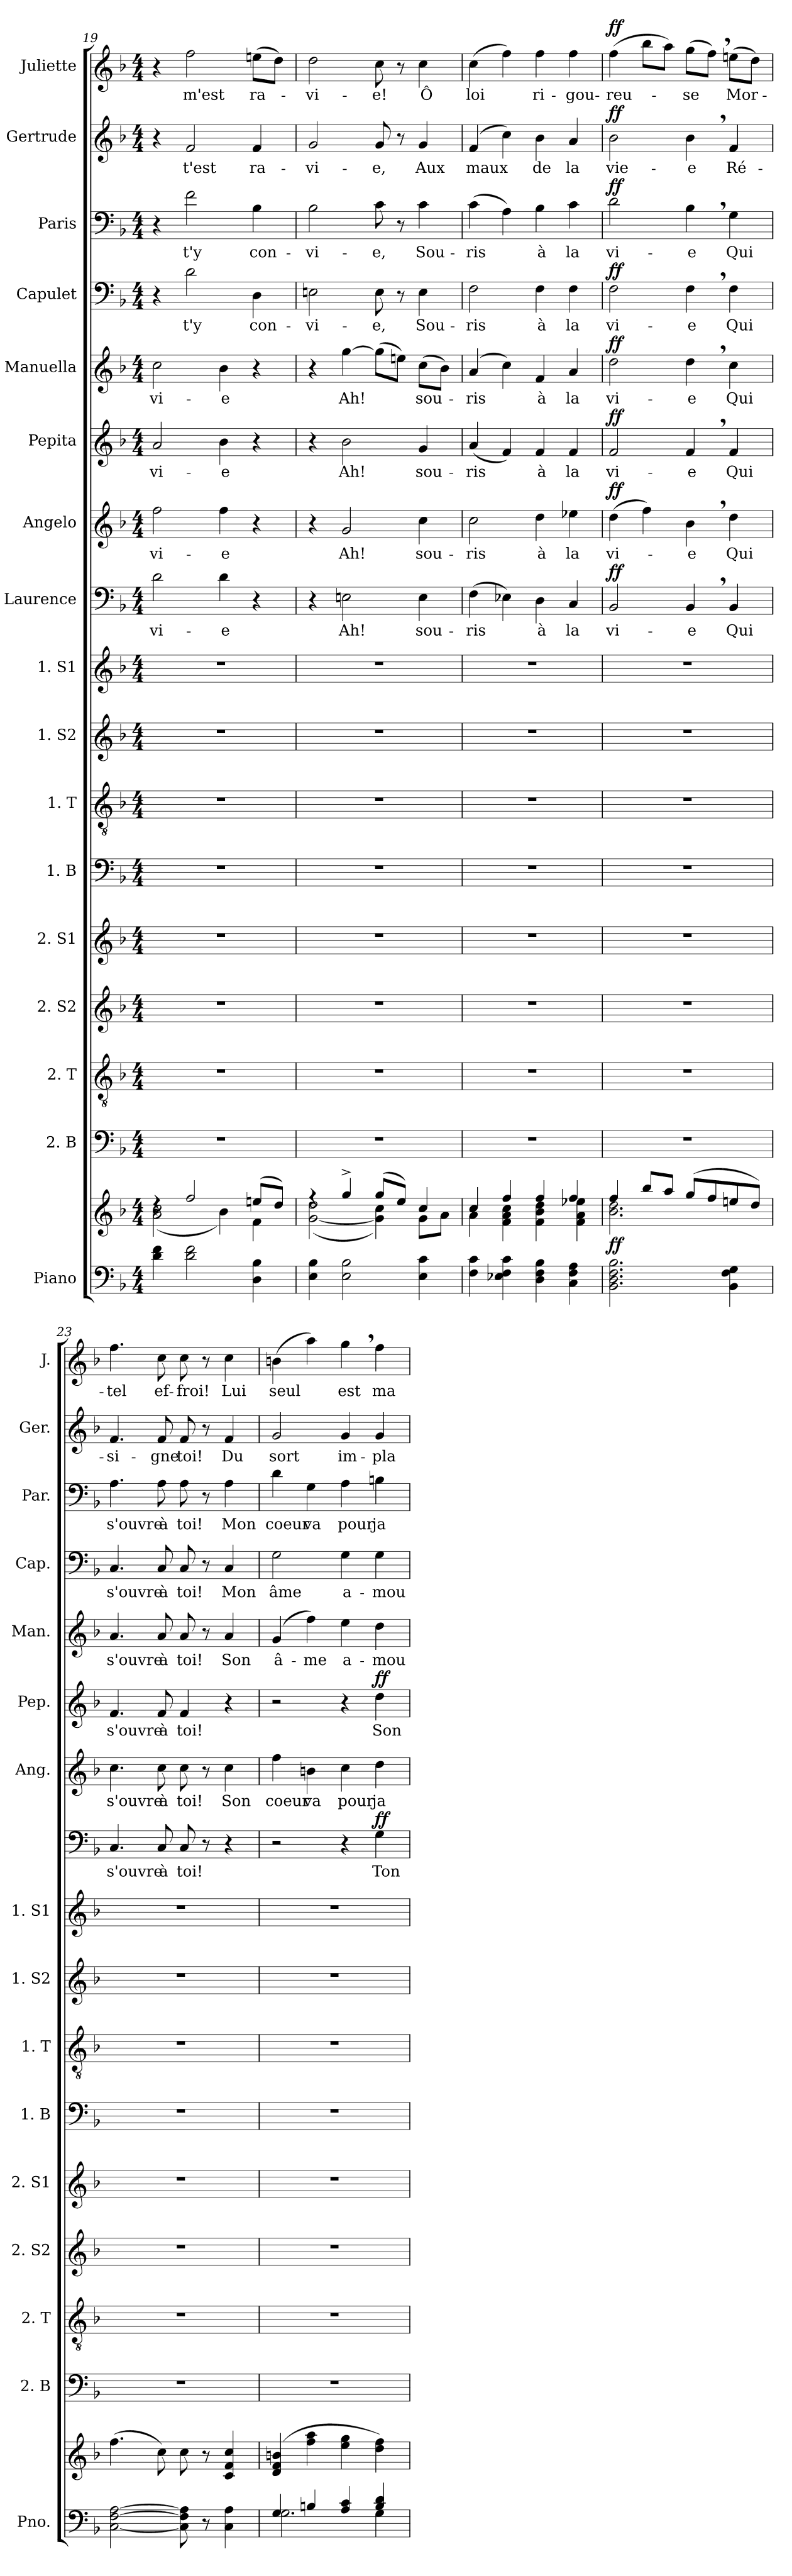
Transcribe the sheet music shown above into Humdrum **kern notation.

**kern	**kern	**dynam	**kern	**kern	**kern	**kern	**kern	**kern	**kern	**kern	**kern	**text	**dynam	**kern	**text	**dynam	**kern	**text	**dynam	**kern	**text	**dynam	**kern	**text	**dynam	**kern	**text	**dynam	**kern	**text	**dynam	**kern	**text	**dynam
*part17	*part17	*part17	*part16	*part15	*part14	*part13	*part12	*part11	*part10	*part9	*part8	*part8	*part8	*part7	*part7	*part7	*part6	*part6	*part6	*part5	*part5	*part5	*part4	*part4	*part4	*part3	*part3	*part3	*part2	*part2	*part2	*part1	*part1	*part1
*staff18	*staff17	*staff17/18	*staff16	*staff15	*staff14	*staff13	*staff12	*staff11	*staff10	*staff9	*staff8	*staff8	*staff8	*staff7	*staff7	*staff7	*staff6	*staff6	*staff6	*staff5	*staff5	*staff5	*staff4	*staff4	*staff4	*staff3	*staff3	*staff3	*staff2	*staff2	*staff2	*staff1	*staff1	*staff1
*I"Piano	*	*	*I"2. B	*I"2. T	*I"2. S2	*I"2. S1	*I"1. B	*I"1. T	*I"1. S2	*I"1. S1	*I"Laurence	*	*	*I"Angelo	*	*	*I"Pepita	*	*	*I"Manuella	*	*	*I"Capulet	*	*	*I"Paris	*	*	*I"Gertrude	*	*	*I"Juliette	*	*
*I'Pno.	*	*	*I'2. B	*I'2. T	*I'2. S2	*I'2. S1	*I'1. B	*I'1. T	*I'1. S2	*I'1. S1	*	*	*	*I'Ang.	*	*	*I'Pep.	*	*	*I'Man.	*	*	*I'Cap.	*	*	*I'Par.	*	*	*I'Ger.	*	*	*I'J.	*	*
*clefF4	*clefG2	*	*clefF4	*clefGv2	*clefG2	*clefG2	*clefF4	*clefGv2	*clefG2	*clefG2	*clefF4	*	*	*clefG2	*	*	*clefG2	*	*	*clefG2	*	*	*clefF4	*	*	*clefF4	*	*	*clefG2	*	*	*clefG2	*	*
*k[b-]	*k[b-]	*	*k[b-]	*k[b-]	*k[b-]	*k[b-]	*k[b-]	*k[b-]	*k[b-]	*k[b-]	*k[b-]	*	*	*k[b-]	*	*	*k[b-]	*	*	*k[b-]	*	*	*k[b-]	*	*	*k[b-]	*	*	*k[b-]	*	*	*k[b-]	*	*
*M4/4	*M4/4	*	*M4/4	*M4/4	*M4/4	*M4/4	*M4/4	*M4/4	*M4/4	*M4/4	*M4/4	*	*	*M4/4	*	*	*M4/4	*	*	*M4/4	*	*	*M4/4	*	*	*M4/4	*	*	*M4/4	*	*	*M4/4	*	*
=19	=19	=19	=19	=19	=19	=19	=19	=19	=19	=19	=19	=19	=19	=19	=19	=19	=19	=19	=19	=19	=19	=19	=19	=19	=19	=19	=19	=19	=19	=19	=19	=19	=19	=19
*	*^	*	*	*	*	*	*	*	*	*	*	*	*	*	*	*	*	*	*	*	*	*	*	*	*	*	*	*	*	*	*	*	*	*
!	!	!	!	!	!	!	!	!	!	!	!	!	!LO:LY:b	!	!	!LO:LY:b	!	!	!LO:LY:b	!	!	!LO:LY:b	!	!	!	!	!	!	!	!	!	!	!	!	!
4d\ 4f\	4rdd	(<2a\ 2cc\	.	1r	1r	1r	1r	1r	1r	1r	1r	2d\	-vi-	.	2ff\	-vi-	.	2a/	-vi-	.	2cc\	-vi-	.	4r	.	.	4r	.	.	4r	.	.	4r	.	.
!	!	!	!	!	!	!	!	!	!	!	!	!	!	!	!	!	!	!	!	!	!	!	!	!	!LO:LY:b	!	!	!LO:LY:b	!	!	!LO:LY:b	!	!	!LO:LY:b	!
2d\ 2f\	2ff/	.	.	.	.	.	.	.	.	.	.	.	.	.	.	.	.	.	.	.	.	.	.	2d\	t'y	.	2f\	t'y	.	2f/	t'est	.	2ff\	m'est	.
!	!	!	!	!	!	!	!	!	!	!	!	!	!LO:LY:b	!	!	!LO:LY:b	!	!	!LO:LY:b	!	!	!LO:LY:b	!	!	!	!	!	!	!	!	!	!	!	!	!
.	.	4b-\)	.	.	.	.	.	.	.	.	.	4d\	-e	.	4ff\	-e	.	4b-\	-e	.	4b-\	-e	.	.	.	.	.	.	.	.	.	.	.	.	.
!	!	!	!	!	!	!	!	!	!	!	!	!	!	!	!	!	!	!	!	!	!	!	!	!	!LO:LY:b	!	!	!LO:LY:b	!	!	!LO:LY:b	!	!	!LO:LY:b	!
4D\ 4B-\	(>8een/L	4f\	.	.	.	.	.	.	.	.	.	4r	.	.	4r	.	.	4r	.	.	4r	.	.	4D\	con-	.	4B-\	con-	.	4f/	ra-	.	(>8een\L	ra-	.
.	8dd/J)	.	.	.	.	.	.	.	.	.	.	.	.	.	.	.	.	.	.	.	.	.	.	.	.	.	.	.	.	.	.	.	8dd\J)	.	.
=20	=20	=20	=20	=20	=20	=20	=20	=20	=20	=20	=20	=20	=20	=20	=20	=20	=20	=20	=20	=20	=20	=20	=20	=20	=20	=20	=20	=20	=20	=20	=20	=20	=20	=20	=20
!	!	!	!	!	!	!	!	!	!	!	!	!	!	!	!	!	!	!	!	!	!	!	!	!	!LO:LY:b	!	!	!LO:LY:b	!	!	!LO:LY:b	!	!	!LO:LY:b	!
4E\ 4B-\	4rff	(>[2g\ 2dd\	.	1r	1r	1r	1r	1r	1r	1r	1r	4r	.	.	4r	.	.	4r	.	.	4r	.	.	2En\	-vi-	.	2B-\	-vi-	.	2g/	-vi-	.	2dd\	-vi-	.
!	!	!	!	!	!	!	!	!	!	!	!	!	!LO:LY:b	!	!	!LO:LY:b	!	!	!LO:LY:b	!	!	!LO:LY:b	!	!	!	!	!	!	!	!	!	!	!	!	!
2E\ 2B-\	4gg^/	.	.	.	.	.	.	.	.	.	.	2En\	Ah!	.	2g/	Ah!	.	2b-\	Ah!	.	[4gg\	Ah!	.	.	.	.	.	.	.	.	.	.	.	.	.
!	!	!	!	!	!	!	!	!	!	!	!	!	!	!	!	!	!	!	!	!	!	!	!	!	!LO:LY:b	!	!	!LO:LY:b	!	!	!LO:LY:b	!	!	!LO:LY:b	!
.	(>8gg/L	4g\] 4cc\)	.	.	.	.	.	.	.	.	.	.	.	.	.	.	.	.	.	.	(>8gg\L]	.	.	8E\	-e,	.	8c\	-e,	.	8g/	-e,	.	8cc\	-e!	.
.	8ee/J)	.	.	.	.	.	.	.	.	.	.	.	.	.	.	.	.	.	.	.	8een\J)	.	.	8r	.	.	8r	.	.	8r	.	.	8r	.	.
!	!	!	!	!	!	!	!	!	!	!	!	!	!LO:LY:b	!	!	!LO:LY:b	!	!	!LO:LY:b	!	!	!LO:LY:b	!	!	!LO:LY:b	!	!	!LO:LY:b	!	!	!LO:LY:b	!	!	!LO:LY:b	!
4E\ 4c\	4cc/	8g\L	.	.	.	.	.	.	.	.	.	4E\	sou-	.	4cc\	sou-	.	4g/	sou-	.	(>8cc\L	sou-	.	4E\	Sou-	.	4c\	Sou-	.	4g/	Aux	.	4cc\	Ô	.
.	.	8a\J	.	.	.	.	.	.	.	.	.	.	.	.	.	.	.	.	.	.	8b-\J)	.	.	.	.	.	.	.	.	.	.	.	.	.	.
!!LO:PB:g=z
=21	=21	=21	=21	=21	=21	=21	=21	=21	=21	=21	=21	=21	=21	=21	=21	=21	=21	=21	=21	=21	=21	=21	=21	=21	=21	=21	=21	=21	=21	=21	=21	=21	=21	=21	=21
!	!	!	!	!	!	!	!	!	!	!	!	!	!LO:LY:b	!	!	!LO:LY:b	!	!	!LO:LY:b	!	!	!LO:LY:b	!	!	!LO:LY:b	!	!	!LO:LY:b	!	!	!LO:LY:b	!	!	!LO:LY:b	!
4F\ 4c\	4cc/	4a\	.	1r	1r	1r	1r	1r	1r	1r	1r	(>4F\	-ris	.	2cc\	-ris	.	(<4a/	-ris	.	(>4a/	-ris	.	2F\	-ris	.	(>4c\	-ris	.	(>4f/	maux	.	(>4cc\	-loi	.
4E-X\ 4F\ 4c\	4ff/	4f\ 4a\ 4cc\	.	.	.	.	.	.	.	.	.	4E-X\)	.	.	.	.	.	4f/)	.	.	4cc\)	.	.	.	.	.	4A\)	.	.	4cc\)	.	.	4ff\)	.	.
!	!	!	!	!	!	!	!	!	!	!	!	!	!LO:LY:b	!	!	!LO:LY:b	!	!	!LO:LY:b	!	!	!LO:LY:b	!	!	!LO:LY:b	!	!	!LO:LY:b	!	!	!LO:LY:b	!	!	!LO:LY:b	!
4D\ 4F\ 4B-\	4ff/	4f\ 4b-\ 4dd\	.	.	.	.	.	.	.	.	.	4D\	à	.	4dd\	à	.	4f/	à	.	4f/	à	.	4F\	à	.	4B-\	à	.	4b-\	de	.	4ff\	ri-	.
!	!	!	!	!	!	!	!	!	!	!	!	!	!LO:LY:b	!	!	!LO:LY:b	!	!	!LO:LY:b	!	!	!LO:LY:b	!	!	!LO:LY:b	!	!	!LO:LY:b	!	!	!LO:LY:b	!	!	!LO:LY:b	!
4C\ 4F\ 4A\	4ff/	4f\ 4a\ 4ee-X\	.	.	.	.	.	.	.	.	.	4C/	la	.	4ee-X\	la	.	4f/	la	.	4a/	la	.	4F\	la	.	4c\	la	.	4a/	la	.	4ff\	-gou-	.
=22	=22	=22	=22	=22	=22	=22	=22	=22	=22	=22	=22	=22	=22	=22	=22	=22	=22	=22	=22	=22	=22	=22	=22	=22	=22	=22	=22	=22	=22	=22	=22	=22	=22	=22	=22
!	!	!	!LO:DY:b	!	!	!	!	!	!	!	!	!	!LO:LY:b	!LO:DY:a	!	!LO:LY:b	!LO:DY:a	!	!LO:LY:b	!LO:DY:a	!	!LO:LY:b	!LO:DY:a	!	!LO:LY:b	!LO:DY:a	!	!LO:LY:b	!LO:DY:a	!	!LO:LY:b	!LO:DY:a	!	!LO:LY:b	!LO:DY:a
2.BB-\ 2.D\ 2.F\ 2.B-\	4ff/	2.b-\ 2.dd\	ff	1r	1r	1r	1r	1r	1r	1r	1r	2BB-/	vi-	ff	(>4dd\	vi-	ff	2f/	vi-	ff	2dd\	vi-	ff	2F\	vi-	ff	2d\	vi-	ff	2b-\	vie-	ff	(>4ff\	-reu-	ff
.	8bb-/L	.	.	.	.	.	.	.	.	.	.	.	.	.	4ff\)	.	.	.	.	.	.	.	.	.	.	.	.	.	.	.	.	.	8bb-\L	.	.
.	8aa/J	.	.	.	.	.	.	.	.	.	.	.	.	.	.	.	.	.	.	.	.	.	.	.	.	.	.	.	.	.	.	.	8aa\J)	.	.
!	!	!	!	!	!	!	!	!	!	!	!	!	!LO:LY:b	!	!	!LO:LY:b	!	!	!LO:LY:b	!	!	!LO:LY:b	!	!	!LO:LY:b	!	!	!LO:LY:b	!	!	!LO:LY:b	!	!	!LO:LY:b	!
.	(>8gg/L	.	.	.	.	.	.	.	.	.	.	4BB-,/	-e	.	4b-,\	-e	.	4f,/	-e	.	4dd,\	-e	.	4F,\	-e	.	4B-,\	-e	.	4b-,\	-e	.	(>8gg\L	-se	.
.	8ff/	.	.	.	.	.	.	.	.	.	.	.	.	.	.	.	.	.	.	.	.	.	.	.	.	.	.	.	.	.	.	.	8ff,\J)	.	.
!	!	!	!	!	!	!	!	!	!	!	!	!	!LO:LY:b	!	!	!LO:LY:b	!	!	!LO:LY:b	!	!	!LO:LY:b	!	!	!LO:LY:b	!	!	!LO:LY:b	!	!	!LO:LY:b	!	!	!LO:LY:b	!
4BB-\ 4F\ 4G\	8een/	4ryy	.	.	.	.	.	.	.	.	.	4BB-/	Qui	.	4dd\	Qui	.	4f/	Qui	.	4cc\	Qui	.	4F\	Qui	.	4G\	Qui	.	4f/	Ré-	.	(>8een\L	Mor-	.
.	8dd/J)	.	.	.	.	.	.	.	.	.	.	.	.	.	.	.	.	.	.	.	.	.	.	.	.	.	.	.	.	.	.	.	8dd\J)	.	.
*	*v	*v	*	*	*	*	*	*	*	*	*	*	*	*	*	*	*	*	*	*	*	*	*	*	*	*	*	*	*	*	*	*	*	*	*
=23	=23	=23	=23	=23	=23	=23	=23	=23	=23	=23	=23	=23	=23	=23	=23	=23	=23	=23	=23	=23	=23	=23	=23	=23	=23	=23	=23	=23	=23	=23	=23	=23	=23	=23
!	!	!	!	!	!	!	!	!	!	!	!	!LO:LY:b	!	!	!LO:LY:b	!	!	!LO:LY:b	!	!	!LO:LY:b	!	!	!LO:LY:b	!	!	!LO:LY:b	!	!	!LO:LY:b	!	!	!LO:LY:b	!
[2C\ [2F\ [2A\	(>4.ff\	.	1r	1r	1r	1r	1r	1r	1r	1r	4.C/	s'ouvre	.	4.cc\	s'ouvre	.	4.f/	s'ouvre	.	4.a/	s'ouvre	.	4.C/	s'ouvre	.	4.A\	s'ouvre	.	4.f/	-si-	.	4.ff\	-tel	.
!	!	!	!	!	!	!	!	!	!	!	!	!LO:LY:b	!	!	!LO:LY:b	!	!	!LO:LY:b	!	!	!LO:LY:b	!	!	!LO:LY:b	!	!	!LO:LY:b	!	!	!LO:LY:b	!	!	!LO:LY:b	!
.	8cc\)	.	.	.	.	.	.	.	.	.	8C/	à	.	8cc\	à	.	8f/	à	.	8a/	à	.	8C/	à	.	8A\	à	.	8f/	-gne	.	8cc\	ef-	.
!	!	!	!	!	!	!	!	!	!	!	!	!LO:LY:b	!	!	!LO:LY:b	!	!	!LO:LY:b	!	!	!LO:LY:b	!	!	!LO:LY:b	!	!	!LO:LY:b	!	!	!LO:LY:b	!	!	!LO:LY:b	!
8C\] 8F\] 8A\]	8cc\	.	.	.	.	.	.	.	.	.	8C/	toi!	.	8cc\	toi!	.	4f/	toi!	.	8a/	toi!	.	8C/	toi!	.	8A\	toi!	.	8f/	toi!	.	8cc\	-froi!	.
8r	8r	.	.	.	.	.	.	.	.	.	8r	.	.	8r	.	.	.	.	.	8r	.	.	8r	.	.	8r	.	.	8r	.	.	8r	.	.
!	!	!	!	!	!	!	!	!	!	!	!	!	!	!	!LO:LY:b	!	!	!	!	!	!LO:LY:b	!	!	!LO:LY:b	!	!	!LO:LY:b	!	!	!LO:LY:b	!	!	!LO:LY:b	!
4C\ 4A\	4c/ 4f/ 4cc/	.	.	.	.	.	.	.	.	.	4r	.	.	4cc\	Son	.	4r	.	.	4a/	Son	.	4C/	Mon	.	4A\	Mon	.	4f/	Du	.	4cc\	Lui	.
=24	=24	=24	=24	=24	=24	=24	=24	=24	=24	=24	=24	=24	=24	=24	=24	=24	=24	=24	=24	=24	=24	=24	=24	=24	=24	=24	=24	=24	=24	=24	=24	=24	=24	=24
*^	*	*	*	*	*	*	*	*	*	*	*	*	*	*	*	*	*	*	*	*	*	*	*	*	*	*	*	*	*	*	*	*	*	*
!	!	!	!	!	!	!	!	!	!	!	!	!	!	!	!	!LO:LY:b	!	!	!	!	!	!LO:LY:b	!	!	!LO:LY:b	!	!	!LO:LY:b	!	!	!LO:LY:b	!	!	!LO:LY:b	!
4G/	2.G\	(>4d/ 4f/ 4bn/	.	1r	1r	1r	1r	1r	1r	1r	1r	2r	.	.	4ff\	coeur	.	2r	.	.	(>4g/	â-	.	2G\	âme	.	4d\	coeur	.	2g/	sort	.	(>4bn\	seul	.
!	!	!	!	!	!	!	!	!	!	!	!	!	!	!	!	!LO:LY:b	!	!	!	!	!	!LO:LY:b	!	!	!	!	!	!LO:LY:b	!	!	!	!	!	!	!
4Bn/	.	4ff\ 4aa\	.	.	.	.	.	.	.	.	.	.	.	.	4bn\	va	.	.	.	.	4ff\)	-me	.	.	.	.	4G\	va	.	.	.	.	4aa\)	.	.
!	!	!	!	!	!	!	!	!	!	!	!	!	!	!	!	!LO:LY:b	!	!	!	!	!	!LO:LY:b	!	!	!LO:LY:b	!	!	!LO:LY:b	!	!	!LO:LY:b	!	!	!LO:LY:b	!
4A/ 4c/	.	4ee\ 4gg\	.	.	.	.	.	.	.	.	.	4r	.	.	4cc\	pour	.	4r	.	.	4ee\	a-	.	4G\	a-	.	4A\	pour	.	4g/	im-	.	4gg,\	est	.
!	!	!	!	!	!	!	!	!	!	!	!	!	!LO:LY:b	!LO:DY:a	!	!LO:LY:b	!	!	!LO:LY:b	!LO:DY:a	!	!LO:LY:b	!	!	!LO:LY:b	!	!	!LO:LY:b	!	!	!LO:LY:b	!	!	!LO:LY:b	!
4B/ 4d/	4G\	4dd\ 4ff\)	.	.	.	.	.	.	.	.	.	4G\	Ton	ff	4dd\	ja-	.	4dd\	-Son	ff	4dd\	-mou-	.	4G\	-mou-	.	4Bn\	ja-	.	4g/	-pla	.	4ff\	ma	.
*v	*v	*	*	*	*	*	*	*	*	*	*	*	*	*	*	*	*	*	*	*	*	*	*	*	*	*	*	*	*	*	*	*	*	*	*
=	=	=	=	=	=	=	=	=	=	=	=	=	=	=	=	=	=	=	=	=	=	=	=	=	=	=	=	=	=	=	=	=	=	=
*-	*-	*-	*-	*-	*-	*-	*-	*-	*-	*-	*-	*-	*-	*-	*-	*-	*-	*-	*-	*-	*-	*-	*-	*-	*-	*-	*-	*-	*-	*-	*-	*-	*-	*-
